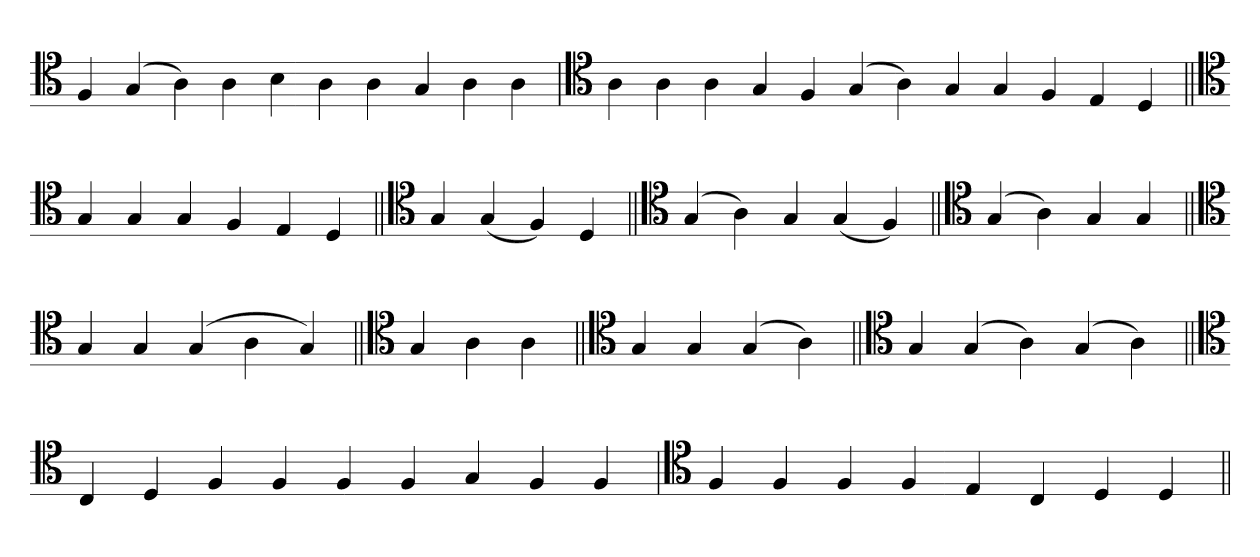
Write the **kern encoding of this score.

**kern
*part1
*staff1
*clefC4
=
4F
(4G
4A)
4A
4B
4A
4A
4G
4A
4A
=
*clefC4
4A
4A
4A
4G
4F
(4G
4A)
4G
4G
4F
4E
4D
=||
*clefC4
4G
4G
4G
4F
4E
4D
=||
*clefC4
4G
(4G
4F)
4D
=||
*clefC4
(4G
4A)
4G
(4G
4F)
=||
*clefC4
(4G
4A)
4G
4G
=||
*clefC4
4G
4G
(4G
4A
4G)
=||
*clefC4
4G
4A
4A
=||
*clefC4
4G
4G
(4G
4A)
=||
*clefC4
4G
(4G
4A)
(4G
4A)
=||
*clefC4
4C
4D
4F
4F
4F
4F
4G
4F
4F
=
*clefC4
4F
4F
4F
4F
4E
4C
4D
4D
=||
*-
